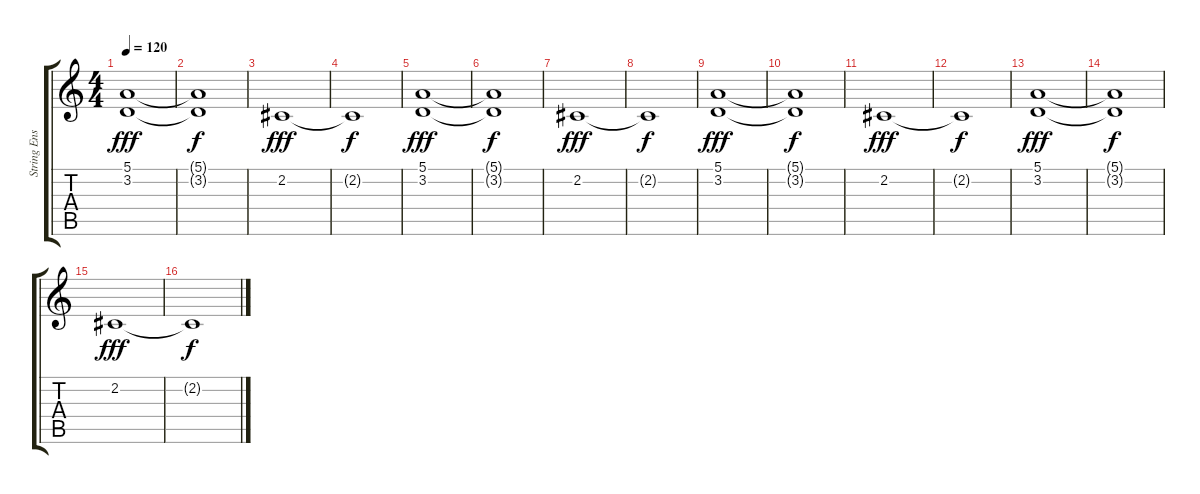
\track ("String Ensemble" "String Ens") {instrument stringensemble1}
\staff {score tabs}
\tuning (E4 B3 G3 D3 A2 E2) {hide}
\ts (4 4)
\tempo 120
\clef g2
\ks c
(5.1 3.2).1{dy fff} |
(5.1{t} 3.2{t}).1{dy f} |
2.2.1{dy fff} |
2.2{t}.1{dy f} |
(5.1 3.2).1{dy fff} |
(5.1{t} 3.2{t}).1{dy f} |
2.2.1{dy fff} |
2.2{t}.1{dy f} |
(5.1 3.2).1{dy fff} |
(5.1{t} 3.2{t}).1{dy f} |
2.2.1{dy fff} |
2.2{t}.1{dy f} |
(5.1 3.2).1{dy fff} |
(5.1{t} 3.2{t}).1{dy f} |
2.2.1{dy fff} |
2.2{t}.1{dy f}
